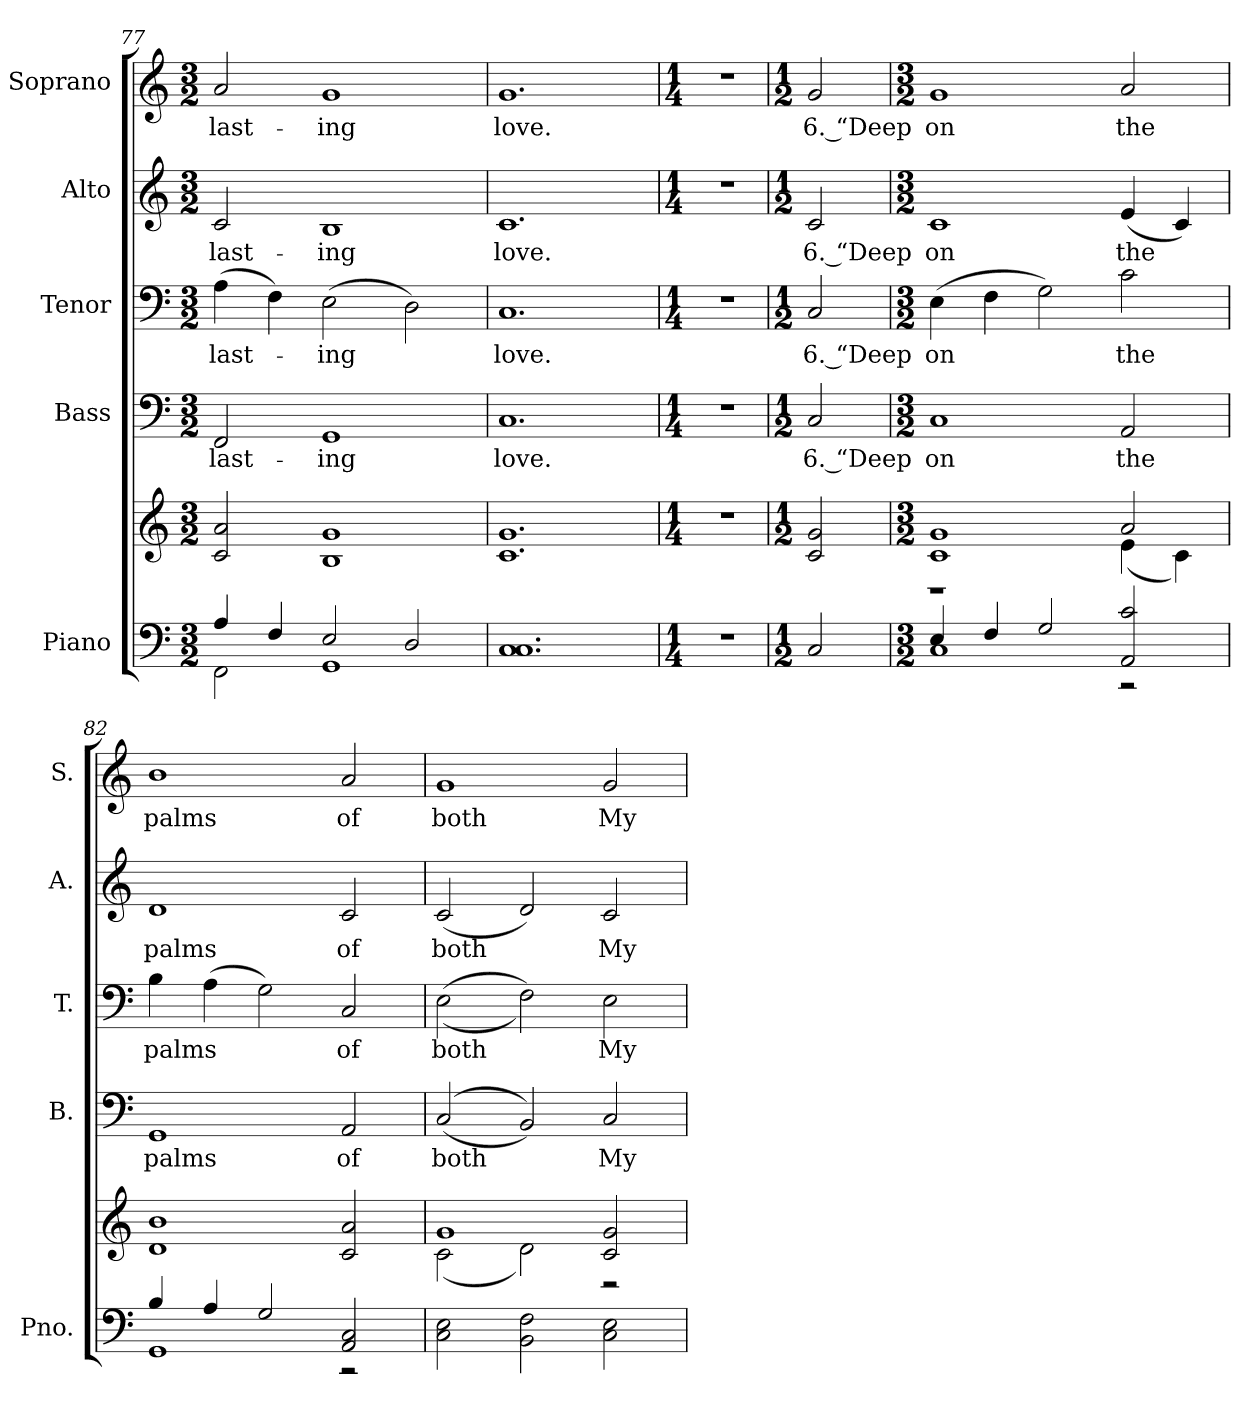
**kern	**kern	**kern	**text	**kern	**text	**kern	**text	**kern	**text
*part5	*part5	*part4	*part4	*part3	*part3	*part2	*part2	*part1	*part1
*staff6	*staff5	*staff4	*staff4	*staff3	*staff3	*staff2	*staff2	*staff1	*staff1
*I"Piano	*	*I"Bass	*	*I"Tenor	*	*I"Alto	*	*I"Soprano	*
*I'Pno.	*	*I'B.	*	*I'T.	*	*I'A.	*	*I'S.	*
*clefF4	*clefG2	*clefF4	*	*clefF4	*	*clefG2	*	*clefG2	*
*k[]	*k[]	*k[]	*	*k[]	*	*k[]	*	*k[]	*
*C:	*C:	*C:	*	*C:	*	*C:	*	*C:	*
*M3/2	*M3/2	*M3/2	*	*M3/2	*	*M3/2	*	*M3/2	*
=77	=77	=77	=77	=77	=77	=77	=77	=77	=77
*^	*	*	*	*	*	*	*	*	*
!	!	!	!	!LO:LY:b:color=#000000	!	!	!	!	!	!
!	!	!	!	!	!	!LO:LY:b:color=#000000	!	!	!	!
!	!	!	!	!	!	!	!	!LO:LY:b:color=#000000	!	!
!	!	!	!	!	!	!	!	!	!	!LO:LY:b:color=#000000
4Ai/	2FFi\	2ci/ 2ai	2FFi/	-last-	(4Ai\	-last-	2ci/	-last-	2ai/	-last-
4Fi/	.	.	.	.	4Fi\)	.	.	.	.	.
!	!	!	!	!LO:LY:b:color=#000000	!	!	!	!	!	!
!	!	!	!	!	!	!LO:LY:b:color=#000000	!	!	!	!
!	!	!	!	!	!	!	!	!LO:LY:b:color=#000000	!	!
!	!	!	!	!	!	!	!	!	!	!LO:LY:b:color=#000000
2Ei/	1GGi	1Bi 1gi	1GGi	-ing	(2Ei\	-ing	1Bi	-ing	1gi	-ing
2Di/	.	.	.	.	2Di\)	.	.	.	.	.
*v	*v	*	*	*	*	*	*	*	*	*
=78	=78	=78	=78	=78	=78	=78	=78	=78	=78
!	!	!	!LO:LY:b:color=#000000	!	!	!	!	!	!
!	!	!	!	!	!LO:LY:b:color=#000000	!	!	!	!
!	!	!	!	!	!	!	!LO:LY:b:color=#000000	!	!
!	!	!	!	!	!	!	!	!	!LO:LY:b:color=#000000
1.Ci 1.Ci	1.ci 1.gi	1.Ci	love.	1.Ci	love.	1.ci	love.	1.gi	love.
!!LO:PB:g=z
=79	=79	=79	=79	=79	=79	=79	=79	=79	=79
*M1/4	*M1/4	*M1/4	*	*M1/4	*	*M1/4	*	*M1/4	*
!LO:N:vis=1	!LO:N:vis=1	!LO:N:vis=1	!	!LO:N:vis=1	!	!LO:N:vis=1	!	!LO:N:vis=1	!
4r	4r	4r	.	4r	.	4r	.	4r	.
=80	=80	=80	=80	=80	=80	=80	=80	=80	=80
*M1/2	*M1/2	*M1/2	*	*M1/2	*	*M1/2	*	*M1/2	*
!	!	!	!LO:LY:b:color=#000000	!	!	!	!	!	!
!	!	!	!	!	!LO:LY:b:color=#000000	!	!	!	!
!	!	!	!	!	!	!	!LO:LY:b:color=#000000	!	!
!	!	!	!	!	!	!	!	!	!LO:LY:b:color=#000000
2Ci/	2ci/ 2gi	2Ci/	6. “Deep	2Ci/	6. “Deep	2ci/	6. “Deep	2gi/	6. “Deep
=81	=81	=81	=81	=81	=81	=81	=81	=81	=81
*M3/2	*M3/2	*M3/2	*	*M3/2	*	*M3/2	*	*M3/2	*
*^	*^	*	*	*	*	*	*	*	*
!	!	!	!	!	!LO:LY:b:color=#000000	!	!	!	!	!	!
!	!	!	!	!	!	!	!LO:LY:b:color=#000000	!	!	!	!
!	!	!	!	!	!	!	!	!	!LO:LY:b:color=#000000	!	!
!	!	!	!	!	!	!	!	!	!	!	!LO:LY:b:color=#000000
4Ei/	1Ci	1ci 1gi	1r	1Ci	on	(4Ei\	on	1ci	on	1gi	on
4Fi/	.	.	.	.	.	4Fi\	.	.	.	.	.
2Gi/	.	.	.	.	.	2Gi\)	.	.	.	.	.
!	!	!	!	!	!LO:LY:b:color=#000000	!	!	!	!	!	!
!	!	!	!	!	!	!	!LO:LY:b:color=#000000	!	!	!	!
!	!	!	!	!	!	!	!	!	!LO:LY:b:color=#000000	!	!
!	!	!	!	!	!	!	!	!	!	!	!LO:LY:b:color=#000000
2AAi/ 2ci	2r	2ai/	(4ei\	2AAi/	the	2ci\	the	(4ei/	the	2ai/	the
.	.	.	4ci\)	.	.	.	.	4ci/)	.	.	.
*	*	*v	*v	*	*	*	*	*	*	*	*
!!LO:PB:g=z
=82	=82	=82	=82	=82	=82	=82	=82	=82	=82	=82
*	*	*^	*	*	*	*	*	*	*	*
!	!	!	!	!	!LO:LY:b:color=#000000	!	!	!	!	!	!
*	*	*v	*v	*	*	*	*	*	*	*	*
*	*	*^	*	*	*	*	*	*	*	*
!	!	!	!	!	!	!	!LO:LY:b:color=#000000	!	!	!	!
*	*	*v	*v	*	*	*	*	*	*	*	*
*	*	*^	*	*	*	*	*	*	*	*
!	!	!	!	!	!	!	!	!	!LO:LY:b:color=#000000	!	!
*	*	*v	*v	*	*	*	*	*	*	*	*
*	*	*^	*	*	*	*	*	*	*	*
!	!	!	!	!	!	!	!	!	!	!	!LO:LY:b:color=#000000
*	*	*v	*v	*	*	*	*	*	*	*	*
4Bi/	1GGi	1di 1bi	1GGi	palms	4Bi\	palms	1di	palms	1bi	palms
4Ai/	.	.	.	.	(4Ai\	.	.	.	.	.
2Gi/	.	.	.	.	2Gi\)	.	.	.	.	.
!	!	!	!	!LO:LY:b:color=#000000	!	!	!	!	!	!
!	!	!	!	!	!	!LO:LY:b:color=#000000	!	!	!	!
!	!	!	!	!	!	!	!	!LO:LY:b:color=#000000	!	!
!	!	!	!	!	!	!	!	!	!	!LO:LY:b:color=#000000
2AAi/ 2Ci	2r	2ci/ 2ai	2AAi/	of	2Ci/	of	2ci/	of	2ai/	of
*v	*v	*	*	*	*	*	*	*	*	*
=83	=83	=83	=83	=83	=83	=83	=83	=83	=83
*	*^	*	*	*	*	*	*	*	*
*^	*	*	*	*	*	*	*	*	*	*
!	!	!	!	!	!LO:LY:b:color=#000000	!	!	!	!	!	!
*v	*v	*	*	*	*	*	*	*	*	*	*
*^	*	*	*	*	*	*	*	*	*	*
!	!	!	!	!	!	!	!LO:LY:b:color=#000000	!	!	!	!
*v	*v	*	*	*	*	*	*	*	*	*	*
*^	*	*	*	*	*	*	*	*	*	*
!	!	!	!	!	!	!	!	!	!LO:LY:b:color=#000000	!	!
*v	*v	*	*	*	*	*	*	*	*	*	*
*^	*	*	*	*	*	*	*	*	*	*
!	!	!	!	!	!	!	!	!	!	!	!LO:LY:b:color=#000000
*v	*v	*	*	*	*	*	*	*	*	*	*
2Ci\ 2Ei	1gi	(2ci\	((2Ci/	both	((2Ei\	both	(2ci/	both	1gi	both
2BBi\ 2Fi	.	2di\)	2BBi/))	.	2Fi\))	.	2di/)	.	.	.
!	!	!	!	!LO:LY:b:color=#000000	!	!	!	!	!	!
!	!	!	!	!	!	!LO:LY:b:color=#000000	!	!	!	!
!	!	!	!	!	!	!	!	!LO:LY:b:color=#000000	!	!
!	!	!	!	!	!	!	!	!	!	!LO:LY:b:color=#000000
2Ci\ 2Ei	2ci/ 2gi	2r	2Ci/	My	2Ei\	My	2ci/	My	2gi/	My
*	*v	*v	*	*	*	*	*	*	*	*
=	=	=	=	=	=	=	=	=	=
*-	*-	*-	*-	*-	*-	*-	*-	*-	*-
